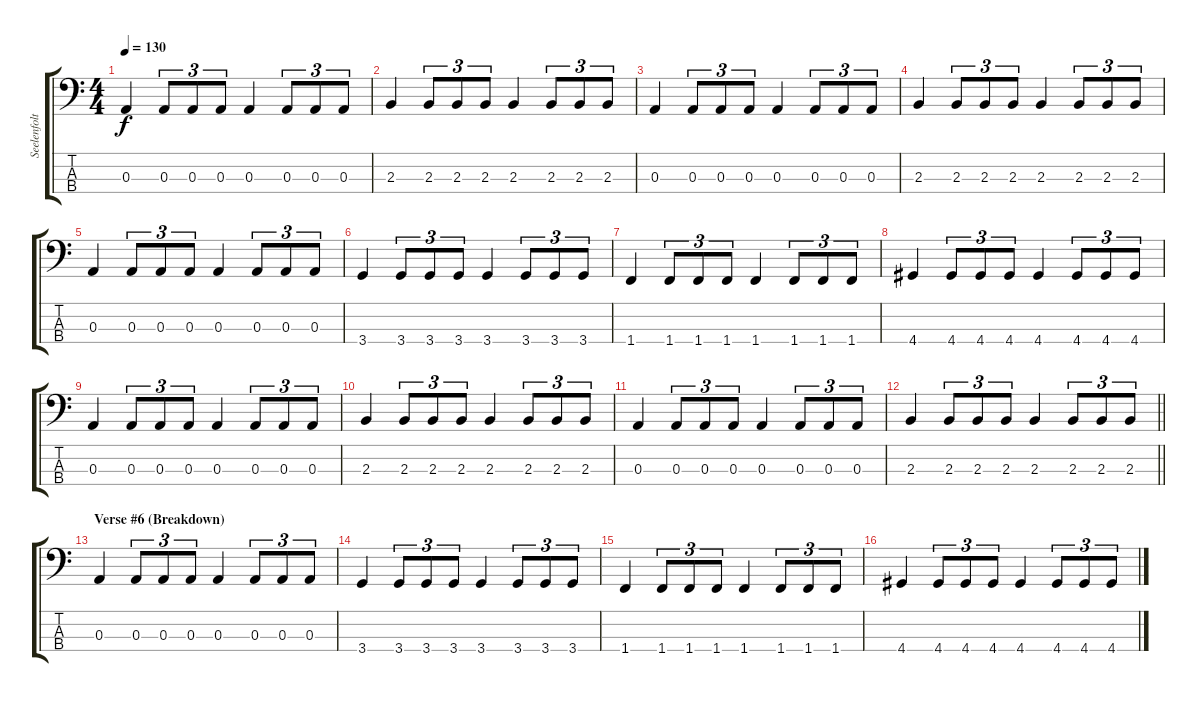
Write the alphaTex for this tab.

\track ("Seelenfolter - Bass Guitar" "Seelenfolt") {instrument electricbassfinger}
\staff {score tabs}
\tuning (G2 D2 A1 E1) {hide}
\ts (4 4)
\tempo 130
\clef f4
\ks c
0.3.4{dy f} 0.3.8{tu (3 2)} 0.3.8{tu (3 2)} 0.3.8{tu (3 2)} 0.3.4 0.3.8{tu (3 2)} 0.3.8{tu (3 2)} 0.3.8{tu (3 2)} |
2.3.4 2.3.8{tu (3 2)} 2.3.8{tu (3 2)} 2.3.8{tu (3 2)} 2.3.4 2.3.8{tu (3 2)} 2.3.8{tu (3 2)} 2.3.8{tu (3 2)} |
0.3.4 0.3.8{tu (3 2)} 0.3.8{tu (3 2)} 0.3.8{tu (3 2)} 0.3.4 0.3.8{tu (3 2)} 0.3.8{tu (3 2)} 0.3.8{tu (3 2)} |
2.3.4 2.3.8{tu (3 2)} 2.3.8{tu (3 2)} 2.3.8{tu (3 2)} 2.3.4 2.3.8{tu (3 2)} 2.3.8{tu (3 2)} 2.3.8{tu (3 2)} |
0.3.4 0.3.8{tu (3 2)} 0.3.8{tu (3 2)} 0.3.8{tu (3 2)} 0.3.4 0.3.8{tu (3 2)} 0.3.8{tu (3 2)} 0.3.8{tu (3 2)} |
3.4.4 3.4.8{tu (3 2)} 3.4.8{tu (3 2)} 3.4.8{tu (3 2)} 3.4.4 3.4.8{tu (3 2)} 3.4.8{tu (3 2)} 3.4.8{tu (3 2)} |
1.4.4 1.4.8{tu (3 2)} 1.4.8{tu (3 2)} 1.4.8{tu (3 2)} 1.4.4 1.4.8{tu (3 2)} 1.4.8{tu (3 2)} 1.4.8{tu (3 2)} |
4.4.4 4.4.8{tu (3 2)} 4.4.8{tu (3 2)} 4.4.8{tu (3 2)} 4.4.4 4.4.8{tu (3 2)} 4.4.8{tu (3 2)} 4.4.8{tu (3 2)} |
0.3.4 0.3.8{tu (3 2)} 0.3.8{tu (3 2)} 0.3.8{tu (3 2)} 0.3.4 0.3.8{tu (3 2)} 0.3.8{tu (3 2)} 0.3.8{tu (3 2)} |
2.3.4 2.3.8{tu (3 2)} 2.3.8{tu (3 2)} 2.3.8{tu (3 2)} 2.3.4 2.3.8{tu (3 2)} 2.3.8{tu (3 2)} 2.3.8{tu (3 2)} |
0.3.4 0.3.8{tu (3 2)} 0.3.8{tu (3 2)} 0.3.8{tu (3 2)} 0.3.4 0.3.8{tu (3 2)} 0.3.8{tu (3 2)} 0.3.8{tu (3 2)} |
\barLineRight lightlight
2.3.4 2.3.8{tu (3 2)} 2.3.8{tu (3 2)} 2.3.8{tu (3 2)} 2.3.4 2.3.8{tu (3 2)} 2.3.8{tu (3 2)} 2.3.8{tu (3 2)} |
\section ("" "Verse #6 (Breakdown)")
0.3.4 0.3.8{tu (3 2)} 0.3.8{tu (3 2)} 0.3.8{tu (3 2)} 0.3.4 0.3.8{tu (3 2)} 0.3.8{tu (3 2)} 0.3.8{tu (3 2)} |
3.4.4 3.4.8{tu (3 2)} 3.4.8{tu (3 2)} 3.4.8{tu (3 2)} 3.4.4 3.4.8{tu (3 2)} 3.4.8{tu (3 2)} 3.4.8{tu (3 2)} |
1.4.4 1.4.8{tu (3 2)} 1.4.8{tu (3 2)} 1.4.8{tu (3 2)} 1.4.4 1.4.8{tu (3 2)} 1.4.8{tu (3 2)} 1.4.8{tu (3 2)} |
4.4.4 4.4.8{tu (3 2)} 4.4.8{tu (3 2)} 4.4.8{tu (3 2)} 4.4.4 4.4.8{tu (3 2)} 4.4.8{tu (3 2)} 4.4.8{tu (3 2)}
